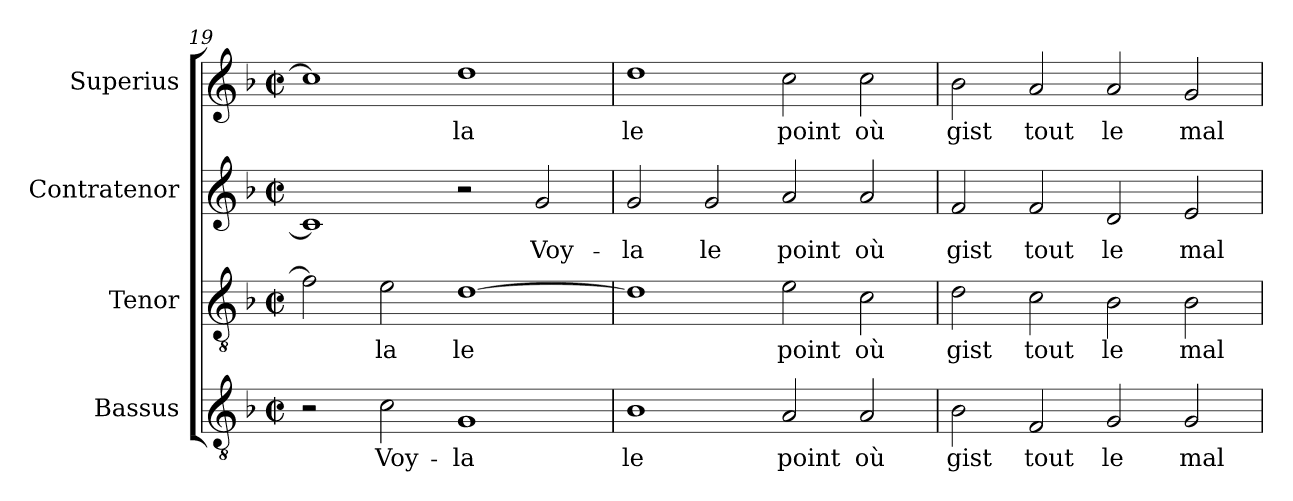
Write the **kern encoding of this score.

**kern	**text	**kern	**text	**kern	**text	**kern	**text
*part4	*part4	*part3	*part3	*part2	*part2	*part1	*part1
*staff4	*staff4	*staff3	*staff3	*staff2	*staff2	*staff1	*staff1
*I"Bassus	*	*I"Tenor	*	*I"Contratenor	*	*I"Superius	*
*	*	*I'T.	*	*	*	*I'S.	*
*clefGv2	*	*clefGv2	*	*clefG2	*	*clefG2	*
*k[b-]	*	*k[b-]	*	*k[b-]	*	*k[b-]	*
*F:	*	*F:	*	*F:	*	*F:	*
*M2/2	*	*M2/2	*	*M2/2	*	*M2/2	*
*met(c|)	*	*met(c|)	*	*met(c|)	*	*met(c|)	*
=19	=19	=19	=19	=19	=19	=19	=19
2r	.	2f\]	.	1c/]	.	1cc\]	.
2c\	Voy-	2e\	-la	.	.	.	.
1G/	-la	[1d\	le	2r	.	1dd\	-la
.	.	.	.	2g/	Voy-	.	.
=20	=20	=20	=20	=20	=20	=20	=20
1B-\	le	1d\]	.	2g/	-la	1dd\	le
.	.	.	.	2g/	le	.	.
2A/	point	2e\	point	2a/	point	2cc\	point
2A/	où	2c\	où	2a/	où	2cc\	où
=21	=21	=21	=21	=21	=21	=21	=21
2B-\	gist	2d\	gist	2f/	gist	2b-\	gist
2F/	tout	2c\	tout	2f/	tout	2a/	tout
2G/	le	2B-\	le	2d/	le	2a/	le
2G/	mal-	2B-\	mal-	2e/	mal-	2g/	mal-
=	=	=	=	=	=	=	=
*-	*-	*-	*-	*-	*-	*-	*-
